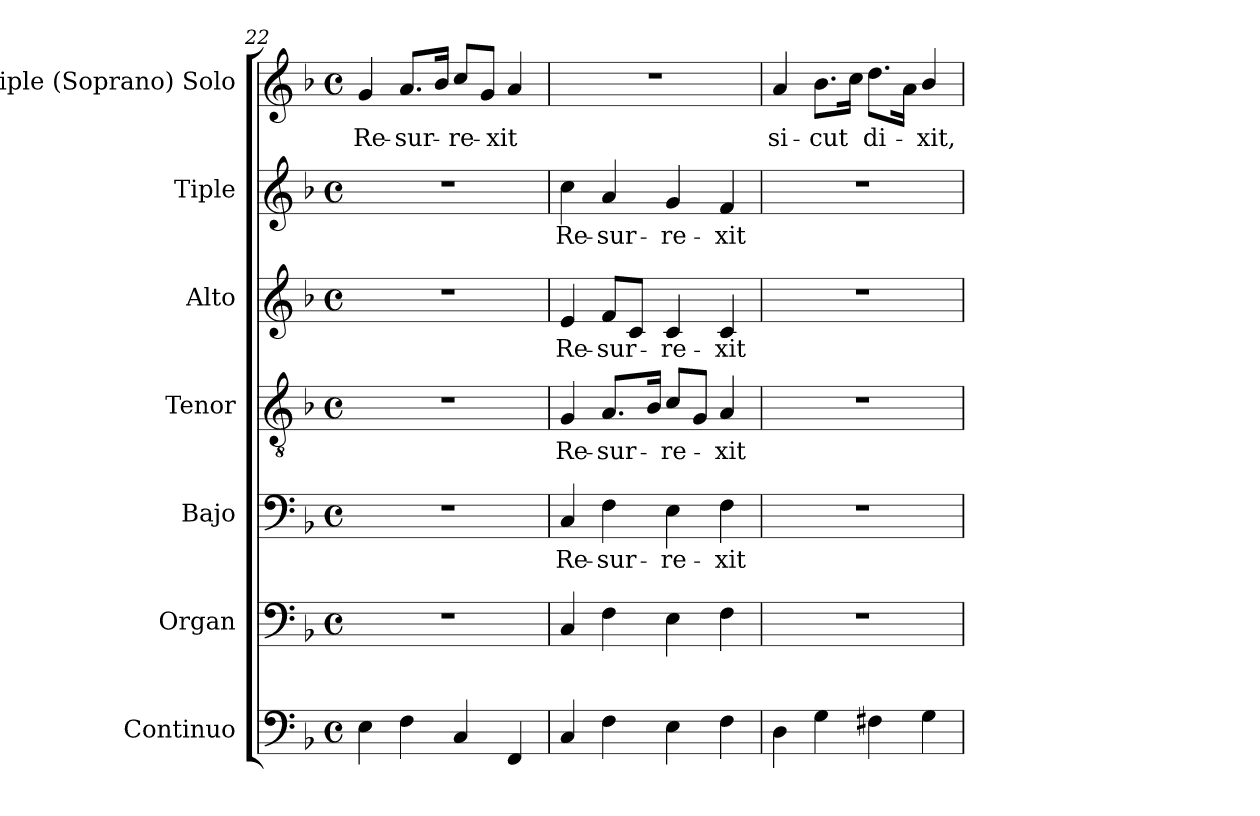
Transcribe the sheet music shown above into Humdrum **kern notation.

**kern	**kern	**kern	**text	**kern	**text	**kern	**text	**kern	**text	**kern	**text
*part7	*part6	*part5	*part5	*part4	*part4	*part3	*part3	*part2	*part2	*part1	*part1
*staff7	*staff6	*staff5	*staff5	*staff4	*staff4	*staff3	*staff3	*staff2	*staff2	*staff1	*staff1
*I"Continuo	*I"Organ	*I"Bajo	*	*I"Tenor	*	*I"Alto	*	*I"Tiple	*	*I"Tiple (Soprano) Solo	*
*I'Cont.	*I'Organ	*I'B.	*	*I'T.	*	*I'A.	*	*	*	*I'S. Solo	*
*clefF4	*clefF4	*clefF4	*	*clefGv2	*	*clefG2	*	*clefG2	*	*clefG2	*
*	*	*	*	*ITrd7c12	*	*	*	*	*	*	*
*k[b-]	*k[b-]	*k[b-]	*	*k[b-]	*	*k[b-]	*	*k[b-]	*	*k[b-]	*
*F:	*F:	*F:	*	*F:	*	*F:	*	*F:	*	*F:	*
*M4/4	*M4/4	*M4/4	*	*M4/4	*	*M4/4	*	*M4/4	*	*M4/4	*
*met(c)	*met(c)	*met(c)	*	*met(c)	*	*met(c)	*	*met(c)	*	*met(c)	*
=22	=22	=22	=22	=22	=22	=22	=22	=22	=22	=22	=22
!	!	!	!	!	!	!	!	!	!	!	!LO:LY:b:color=#000000
4Ei\	1r	1r	.	1r	.	1r	.	1r	.	4gi/	Re-
!	!	!	!	!	!	!	!	!	!	!	!LO:LY:b:color=#000000
4Fi\	.	.	.	.	.	.	.	.	.	8.ai/L	-sur-
.	.	.	.	.	.	.	.	.	.	16b-i/Jk	.
!	!	!	!	!	!	!	!	!	!	!	!LO:LY:b:color=#000000
4Ci/	.	.	.	.	.	.	.	.	.	8cci/L	-re-
.	.	.	.	.	.	.	.	.	.	8gi/J	.
!	!	!	!	!	!	!	!	!	!	!	!LO:LY:b:color=#000000
4FFi/	.	.	.	.	.	.	.	.	.	4ai/	-xit
=23	=23	=23	=23	=23	=23	=23	=23	=23	=23	=23	=23
!	!	!	!LO:LY:b:color=#000000	!	!	!	!	!	!	!	!
!	!	!	!	!	!LO:LY:b:color=#000000	!	!	!	!	!	!
!	!	!	!	!	!	!	!LO:LY:b:color=#000000	!	!	!	!
!	!	!	!	!	!	!	!	!	!LO:LY:b:color=#000000	!	!
4Ci/	4Ci/	4Ci/	Re-	4GGi/	Re-	4ei/	Re-	4cci\	Re-	1r	.
!	!	!	!LO:LY:b:color=#000000	!	!	!	!	!	!	!	!
!	!	!	!	!	!LO:LY:b:color=#000000	!	!	!	!	!	!
!	!	!	!	!	!	!	!LO:LY:b:color=#000000	!	!	!	!
!	!	!	!	!	!	!	!	!	!LO:LY:b:color=#000000	!	!
4Fi\	4Fi\	4Fi\	-sur-	8.AAi/L	-sur-	8fi/L	-sur-	4ai/	-sur-	.	.
.	.	.	.	.	.	8ci/J	.	.	.	.	.
.	.	.	.	16BB-i/Jk	.	.	.	.	.	.	.
!	!	!	!LO:LY:b:color=#000000	!	!	!	!	!	!	!	!
!	!	!	!	!	!LO:LY:b:color=#000000	!	!	!	!	!	!
!	!	!	!	!	!	!	!LO:LY:b:color=#000000	!	!	!	!
!	!	!	!	!	!	!	!	!	!LO:LY:b:color=#000000	!	!
4Ei\	4Ei\	4Ei\	-re-	8Ci/L	-re-	4ci/	-re-	4gi/	-re-	.	.
.	.	.	.	8GGi/J	.	.	.	.	.	.	.
!	!	!	!LO:LY:b:color=#000000	!	!	!	!	!	!	!	!
!	!	!	!	!	!LO:LY:b:color=#000000	!	!	!	!	!	!
!	!	!	!	!	!	!	!LO:LY:b:color=#000000	!	!	!	!
!	!	!	!	!	!	!	!	!	!LO:LY:b:color=#000000	!	!
4Fi\	4Fi\	4Fi\	-xit	4AAi/	-xit	4ci/	-xit	4fi/	-xit	.	.
!!LO:LB:g=z
=24	=24	=24	=24	=24	=24	=24	=24	=24	=24	=24	=24
!	!	!	!	!	!	!	!	!	!	!	!LO:LY:b:color=#000000
4Di\	1r	1r	.	1r	.	1r	.	1r	.	4ai/	si-
!	!	!	!	!	!	!	!	!	!	!	!LO:LY:b:color=#000000
4Gi\	.	.	.	.	.	.	.	.	.	8.b-i\L	-cut
.	.	.	.	.	.	.	.	.	.	16cci\Jk	.
!	!	!	!	!	!	!	!	!	!	!	!LO:LY:b:color=#000000
4F#Xi\	.	.	.	.	.	.	.	.	.	8.ddi\L	di-
.	.	.	.	.	.	.	.	.	.	16ai\Jk	.
!	!	!	!	!	!	!	!	!	!	!	!LO:LY:b:color=#000000
4Gi\	.	.	.	.	.	.	.	.	.	4b-i/	-xit,
=	=	=	=	=	=	=	=	=	=	=	=
*-	*-	*-	*-	*-	*-	*-	*-	*-	*-	*-	*-
